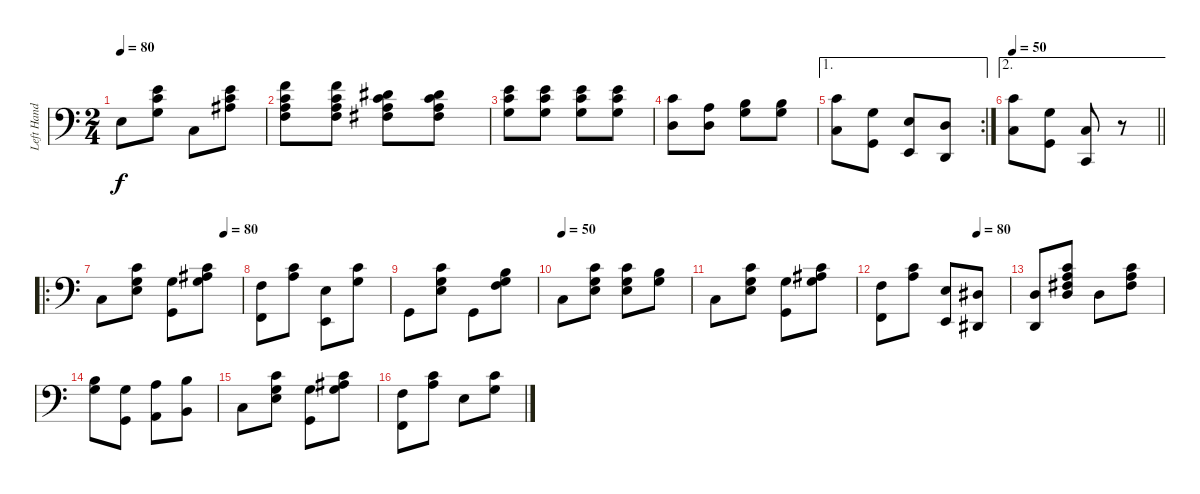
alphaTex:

\track ("Left Hand" "Left Hand") {instrument brightacousticpiano}
\staff {score}
\tuning (G2 D2 A1 E1 C-1) {hide}
\ts (2 4)
\tempo 80
\clef f4
\ks c
24.4.8{dy f} (21.1 22.2 22.3).8 20.4.8 (21.1 22.2 25.3).8 |
(22.1 22.2 24.3 25.4).8 (22.1 22.2 24.3 25.4).8 (20.1 22.2 24.3 26.4).8 (20.1 22.2 24.3 26.4).8 |
(21.1 22.2 22.3).8 (21.1 22.2 22.3).8 (21.1 22.2 22.3).8 (21.1 22.2 22.3).8 |
(22.2 22.4).8 (24.3 22.4).8 (21.2 22.3).8 (21.2 22.3).8 |
\ae 1
\rc 2
(22.2 20.4).8 (0.1 22.3).8 (14.2 12.4).8 (12.2 10.4).8 |
\ae 2
\tempo 50
\barLineRight lightlight
(17.1 15.3).8 (17.2 15.4).8 (10.2 8.4).8 r.8 |
\ro
\tempo (80 0.875)
10.2.8 (17.1 17.2 19.3).8 (0.1 17.2).8 (17.1 20.2 22.3).8 |
(15.2 13.4).8 (17.1 19.2).8 (14.2 12.4).8 (17.1 17.2).8 |
15.4.8 (17.1 17.2 19.3).8 15.4.8 (16.1 17.2 20.3).8 |
\tempo 50
15.3.8 (17.1 17.2 19.3).8 (17.1 17.2 19.3).8 (16.1 17.2).8 |
15.3.8 (17.1 17.2 19.3).8 (17.2 15.4).8 (17.1 20.2 22.3).8 |
\tempo (80 0.75)
(15.2 13.4).8 (17.1 19.2).8 (14.2 12.4).8 (13.2 11.4).8 |
(12.2 10.4).8 (17.1 19.2 21.3 22.4).8 17.3.8 (17.1 19.2 21.3).8 |
(16.1 17.2).8 (17.2 15.4).8 (19.2 17.4).8 (16.1 14.3).8 |
15.3.8 (17.1 17.2 19.3).8 (17.2 15.4).8 (17.1 20.2 22.3).8 |
(15.2 13.4).8 (17.1 19.2).8 14.2.8 (17.1 17.2).8
